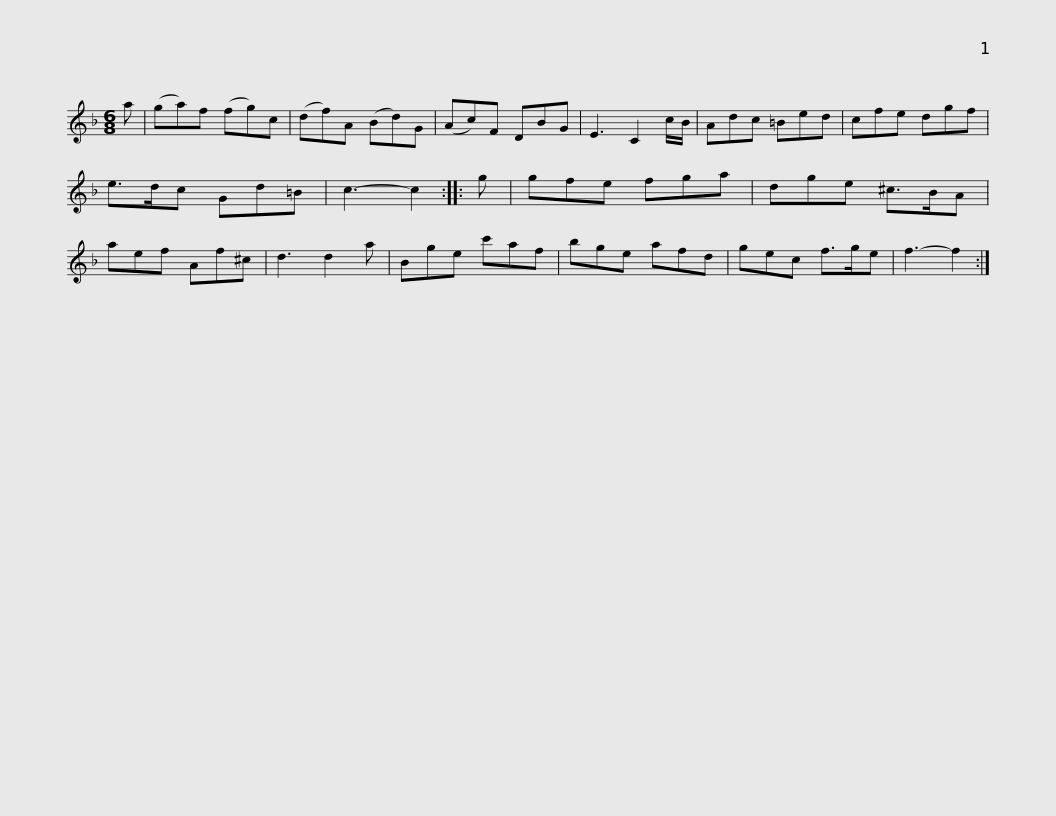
X:1
L:1/8
M:6/8
I:linebreak $
K:F
V:1 treble
V:1
 a | (ga)f (fg)c | (df)A (Bd)G | (Ac)F DBG | E3 C2 c/B/ | %5
 Adc =Bed | cfe dgf | e>dc Gd=B |$ c3- c2 :: g | %10
 gfe fga | dge ^c>BA | aef Af^c | d3 d2 a | Bge c'af | %15
 bge afd |$ gec f>ge | f3- f2 :| %18
